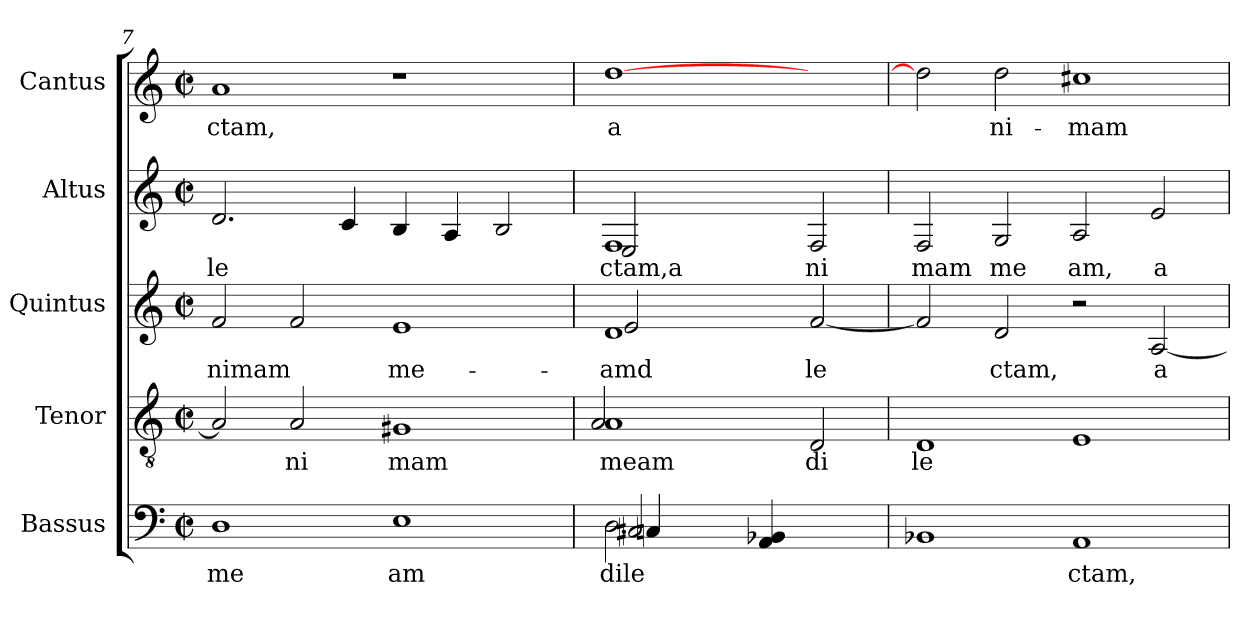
**kern	**text	**kern	**text	**kern	**text	**kern	**text	**kern	**text
*part5	*part5	*part4	*part4	*part3	*part3	*part2	*part2	*part1	*part1
*staff5	*staff5	*staff4	*staff4	*staff3	*staff3	*staff2	*staff2	*staff1	*staff1
*I"Bassus	*	*I"Tenor	*	*I"Quintus	*	*I"Altus	*	*I"Cantus	*
!!LO:LB:g=z
*clefF4	*	*clefGv2	*	*clefG2	*	*clefG2	*	*clefG2	*
*k[]	*	*k[]	*	*k[]	*	*k[]	*	*k[]	*
*C:	*	*C:	*	*C:	*	*C:	*	*C:	*
*M2/2	*	*M2/2	*	*M2/2	*	*M2/2	*	*M2/2	*
*met(c|)	*	*met(c|)	*	*met(c|)	*	*met(c|)	*	*met(c|)	*
=7	=7	=7	=7	=7	=7	=7	=7	=7	=7
!	!LO:LY:b:cj	!	!LO:LY:b:cj	!	!LO:LY:b:cj	!	!LO:LY:b:cj	!	!LO:LY:b:cj
1D	me	2A/]	.	2f/	nimam	2.d/	-le	1a	ctam,
!	!	!	!LO:LY:b:cj	!	!LO:LY:b:cj	!	!	!	!
.	.	2A/	ni	2f/	.	.	.	.	.
!	!	!	!	!	!	!	!LO:LY:b:cj	!	!
.	.	.	.	.	.	4c/	.	.	.
!	!LO:LY:b:cj	!	!LO:LY:b:cj	!	!LO:LY:b:cj	!	!LO:LY:b:cj	!	!
1E	am	1G#X	mam	1e	me-	4B/	.	1r	.
!	!	!	!	!	!	!	!LO:LY:b:cj	!	!
.	.	.	.	.	.	4A/	.	.	.
!	!	!	!	!	!	!	!LO:LY:b:cj	!	!
.	.	.	.	.	.	2B/	.	.	.
=8	=8	=8	=8	=8	=8	=8	=8	=8	=8
*^	*	*	*	*	*	*	*	*	*
*	*^	*	*	*	*	*	*	*	*	*
!	!	!	!LO:LY:b:cj	!	!LO:LY:b:cj	!	!LO:LY:b:cj	!	!LO:LY:b:cj	!	!LO:LY:b:cj
*	*	*	*	*^	*	*^	*	*^	*	*	*
2.D\	2C#X/	4Cn/	dile	1A	2A/	meam	1d	2e/	-amd	1F	2E/	ctam,a	[>1dd	a-
.	.	2ryy	.	.	.	.	.	.	.	.	.	.	.	.
.	2ryy	.	.	.	1ryy	.	.	1ryy	.	.	1ryy	.	.	.
!	!	!	!LO:LY:b:cj	!	!	!	!	!	!	!	!	!	!	!
4BB-X/ 4AA/	.	2.ryy	.	.	.	.	.	.	.	.	.	.	.	.
!	!	!	!	!	!	!LO:LY:b:cj	!	!	!LO:LY:b:cj	!	!	!LO:LY:b:cj	!	!
2ryy	2ryy	.	.	2D/	.	di	[<2f/	.	le-	2F/	.	ni	2ryy	.
*	*v	*v	*	*	*	*	*v	*v	*	*v	*v	*	*	*
*	*	*	*v	*v	*	*	*	*	*	*	*
=9	=9	=9	=9	=9	=9	=9	=9	=9	=9	=9
!	!	!LO:LY:b:cj	!	!LO:LY:b:cj	!	!LO:LY:b:cj	!	!LO:LY:b:cj	!	!LO:LY:b:cj
*v	*v	*	*	*	*	*	*	*	*	*
1BB-X	.	1D	le	2f/]	--	2F/	mam	2dd\]	--
!	!	!	!	!	!LO:LY:b:cj	!	!LO:LY:b:cj	!	!LO:LY:b:cj
.	.	.	.	2d/	-ctam,	2G/	me	2dd\	-ni-
!	!LO:LY:b:cj	!	!LO:LY:b:cj	!	!	!	!LO:LY:b:cj	!	!LO:LY:b:cj
1AA	ctam,	1E	.	2r	.	2A/	am,	1cc#X	-mam
!	!	!	!	!	!LO:LY:b:cj	!	!LO:LY:b:cj	!	!
.	.	.	.	[<2A/	a-	2e/	a	.	.
=	=	=	=	=	=	=	=	=	=
*-	*-	*-	*-	*-	*-	*-	*-	*-	*-
